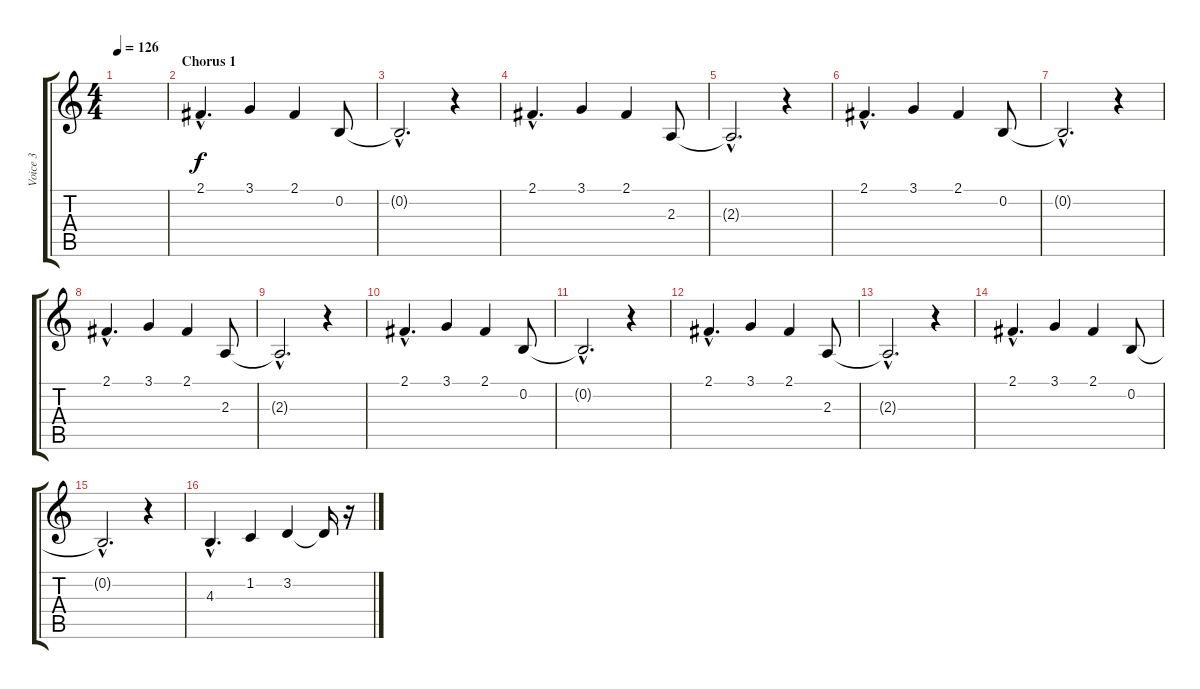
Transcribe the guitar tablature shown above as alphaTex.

\track ("Voice 3" "Voice 3") {instrument tenorsax}
\staff {score tabs}
\tuning (E4 B3 G3 D3 A2 E2) {hide}
\ts (4 4)
\tempo 126
\clef g2
\ks c
|
\section ("" "Chorus 1")
2.1{hac}.4{d} 3.1.4 2.1.4 0.2.8 |
0.2{hac t}.2{d} r.4 |
2.1{hac}.4{d} 3.1.4 2.1.4 2.3.8 |
2.3{hac t}.2{d} r.4 |
2.1{hac}.4{d} 3.1.4 2.1.4 0.2.8 |
0.2{hac t}.2{d} r.4 |
2.1{hac}.4{d} 3.1.4 2.1.4 2.3.8 |
2.3{hac t}.2{d} r.4 |
2.1{hac}.4{d} 3.1.4 2.1.4 0.2.8 |
0.2{hac t}.2{d} r.4 |
2.1{hac}.4{d} 3.1.4 2.1.4 2.3.8 |
2.3{hac t}.2{d} r.4 |
2.1{hac}.4{d} 3.1.4 2.1.4 0.2.8 |
0.2{hac t}.2{d} r.4 |
4.3{hac}.4{d} 1.2.4 3.2.4 3.2{t}.16 r.16
